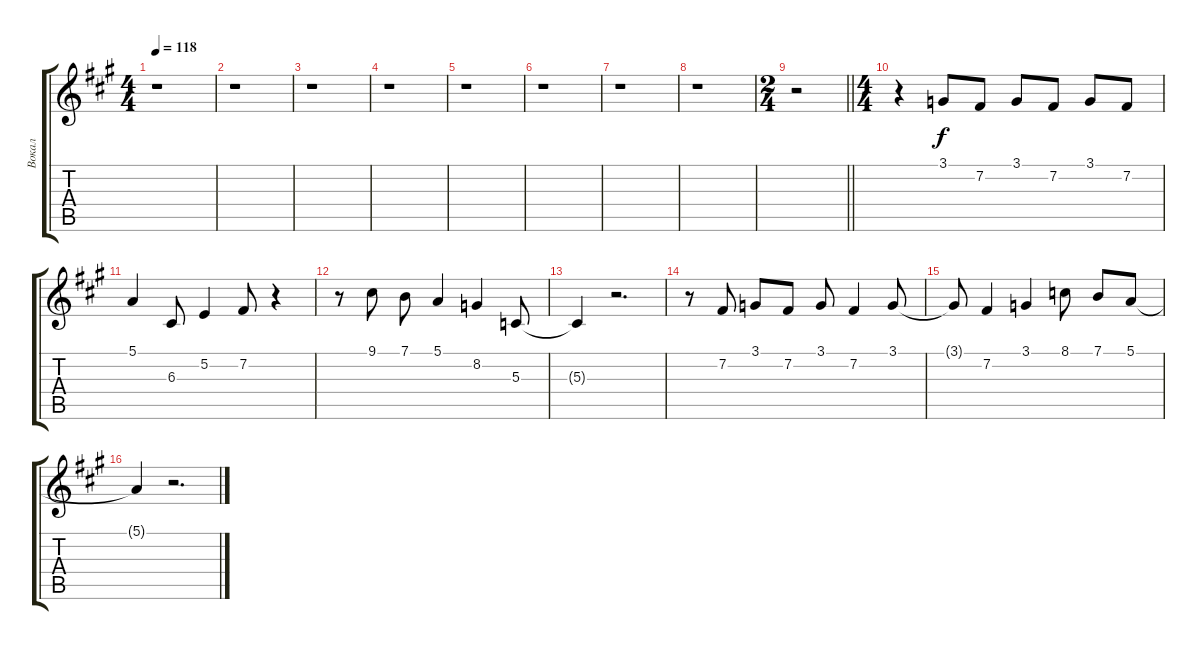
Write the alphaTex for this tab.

\track ("Вокал" "Вокал") {instrument oboe}
\staff {score tabs}
\tuning (E4 B3 G3 D3 A2 E2) {hide}
\ts (4 4)
\tempo 118
\clef g2
\ks a
r.1{dy f} |
r.1 |
r.1 |
r.1 |
r.1 |
r.1 |
r.1 |
r.1 |
\ts (2 4)
\barLineRight lightlight
r.2 |
\ts (4 4)
r.4 3.1.8 7.2.8 3.1.8 7.2.8 3.1.8 7.2.8 |
5.1.4 6.3.8 5.2.4 7.2.8 r.4 |
r.8 9.1.8 7.1.8 5.1.4 8.2.4 5.3.8 |
5.3{t}.4 r.2{d} |
r.8 7.2.8 3.1.8 7.2.8 3.1.8 7.2.4 3.1.8 |
3.1{t}.8 7.2.4 3.1.4 8.1.8 7.1.8 5.1.8 |
5.1{t}.4 r.2{d}
